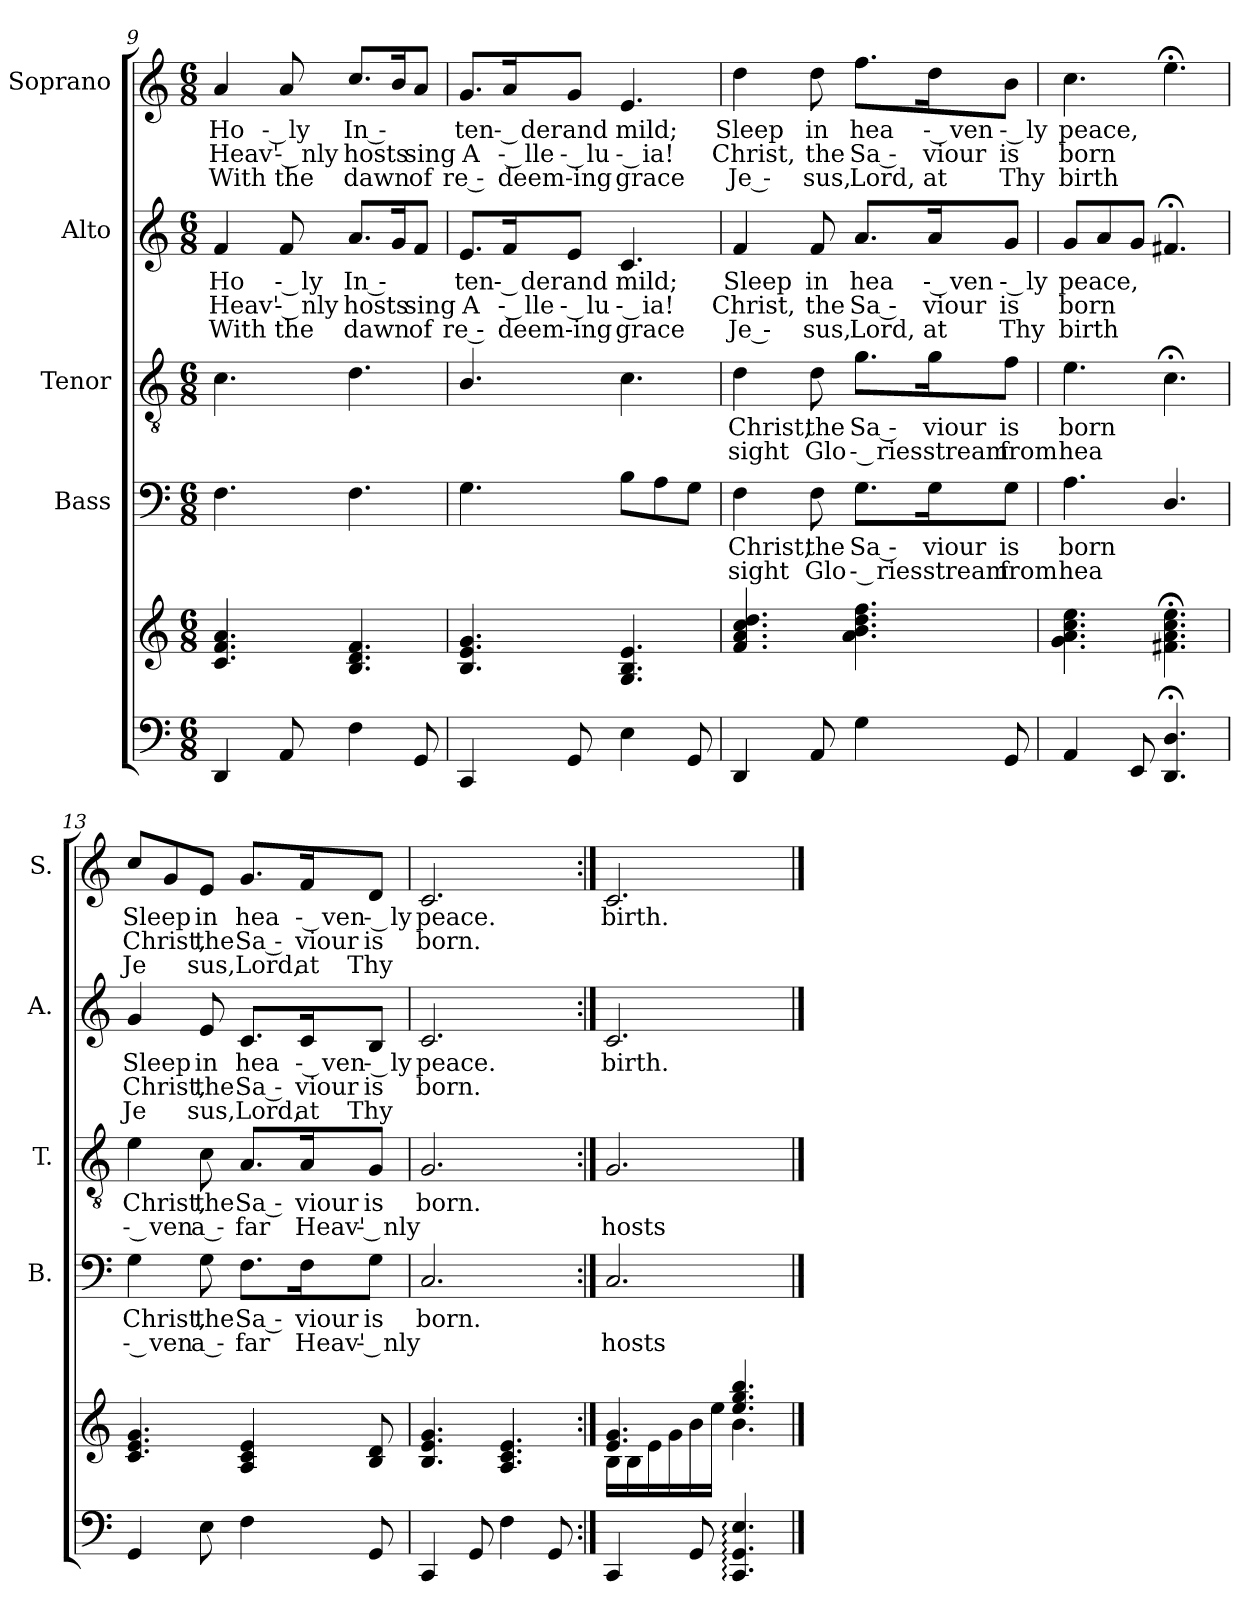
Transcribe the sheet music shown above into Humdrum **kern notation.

**kern	**kern	**kern	**text	**text	**kern	**text	**text	**kern	**text	**text	**text	**kern	**text	**text	**text
*part5	*part5	*part4	*part4	*part4	*part3	*part3	*part3	*part2	*part2	*part2	*part2	*part1	*part1	*part1	*part1
*staff6	*staff5	*staff4	*staff4	*staff4	*staff3	*staff3	*staff3	*staff2	*staff2	*staff2	*staff2	*staff1	*staff1	*staff1	*staff1
*	*	*I"Bass	*	*	*I"Tenor	*	*	*I"Alto	*	*	*	*I"Soprano	*	*	*
*	*	*I'B.	*	*	*I'T.	*	*	*I'A.	*	*	*	*I'S.	*	*	*
*clefF4	*clefG2	*clefF4	*	*	*clefGv2	*	*	*clefG2	*	*	*	*clefG2	*	*	*
*k[]	*k[]	*k[]	*	*	*k[]	*	*	*k[]	*	*	*	*k[]	*	*	*
*C:	*C:	*C:	*	*	*C:	*	*	*C:	*	*	*	*C:	*	*	*
*M6/8	*M6/8	*M6/8	*	*	*M6/8	*	*	*M6/8	*	*	*	*M6/8	*	*	*
=9	=9	=9	=9	=9	=9	=9	=9	=9	=9	=9	=9	=9	=9	=9	=9
!	!	!	!	!	!	!	!	!	!LO:LY:a	!LO:LY:a	!LO:LY:a	!	!LO:LY:b	!LO:LY:b	!LO:LY:b
4DD/	4.c/ 4.f/ 4.a/	4.F\	.	.	4.c\	.	.	4f/	Ho	Heav'	With	4a/	Ho	Heav'	With
!	!	!	!	!	!	!	!	!	!LO:LY:a:rj	!LO:LY:a:rj	!LO:LY:a:rj	!	!LO:LY:b:rj	!LO:LY:b:rj	!LO:LY:b:rj
8AA/	.	.	.	.	.	.	.	8f/	‐ ly	‐ nly	the	8a/	‐ ly	‐ nly	the
!	!	!	!	!	!	!	!	!	!LO:LY:a	!LO:LY:a	!LO:LY:a	!	!LO:LY:b	!LO:LY:b	!LO:LY:b
4F\	4.B/ 4.d/ 4.f/	4.F\	.	.	4.d\	.	.	8.a/L	In ‐	hosts	dawn	8.cc/L	In ‐	hosts	dawn
.	.	.	.	.	.	.	.	16g/k	.	.	.	16b/k	.	.	.
!	!	!	!	!	!	!	!	!	!	!LO:LY:a	!LO:LY:a	!	!	!LO:LY:b	!LO:LY:b
8GG/	.	.	.	.	.	.	.	8f/J	.	sing	of	8a/J	.	sing	of
!!LO:PB:g=z
=10	=10	=10	=10	=10	=10	=10	=10	=10	=10	=10	=10	=10	=10	=10	=10
!	!	!	!	!	!	!	!	!	!LO:LY:a	!LO:LY:a	!LO:LY:a	!	!LO:LY:b	!LO:LY:b	!LO:LY:b
4CC/	4.B/ 4.e/ 4.g/	4.G\	.	.	4.B/	.	.	8.e/L	ten	A	re ‐	8.g/L	ten	A	re ‐
!	!	!	!	!	!	!	!	!	!LO:LY:a:rj	!LO:LY:a:rj	!LO:LY:a:rj	!	!LO:LY:b:rj	!LO:LY:b:rj	!LO:LY:b:rj
.	.	.	.	.	.	.	.	16f/k	‐ der	‐ lle	deem‐ing	16a/k	‐ der	‐ lle	deem‐ing
!	!	!	!	!	!	!	!	!	!LO:LY:a	!LO:LY:a	!	!	!LO:LY:b	!LO:LY:b	!
8GG/	.	.	.	.	.	.	.	8e/J	and	‐ lu	.	8g/J	and	‐ lu	.
!	!	!	!	!	!	!	!	!	!LO:LY:a	!LO:LY:a	!LO:LY:a	!	!LO:LY:b	!LO:LY:b	!LO:LY:b
4E\	4.G/ 4.B/ 4.e/	8B\L	.	.	4.c\	.	.	4.c/	mild;	‐ ia!	grace	4.e/	mild;	‐ ia!	grace
.	.	8A\	.	.	.	.	.	.	.	.	.	.	.	.	.
8GG/	.	8G\J	.	.	.	.	.	.	.	.	.	.	.	.	.
=11	=11	=11	=11	=11	=11	=11	=11	=11	=11	=11	=11	=11	=11	=11	=11
!	!	!	!LO:LY:a	!LO:LY:a	!	!LO:LY:b	!LO:LY:b	!	!LO:LY:a	!LO:LY:a	!LO:LY:a	!	!LO:LY:b	!LO:LY:b	!LO:LY:b
4DD/	4.f/ 4.a/ 4.cc/ 4.dd/	4F\	Christ,	sight	4d\	Christ,	sight	4f/	Sleep	Christ,	Je ‐	4dd\	Sleep	Christ,	Je ‐
!	!	!	!LO:LY:a	!LO:LY:a	!	!LO:LY:b	!LO:LY:b	!	!LO:LY:a	!LO:LY:a	!LO:LY:a	!	!LO:LY:b	!LO:LY:b	!LO:LY:b
8AA/	.	8F\	the	Glo	8d\	the	Glo	8f/	in	the	sus,	8dd\	in	the	sus,
!	!	!	!LO:LY:a	!LO:LY:a	!	!LO:LY:b	!LO:LY:b	!	!LO:LY:a	!LO:LY:a	!LO:LY:a	!	!LO:LY:b	!LO:LY:b	!LO:LY:b
4G\	4.a\ 4.b\ 4.dd\ 4.ff\	8.G\L	Sa ‐	‐ ries	8.g\L	Sa ‐	‐ ries	8.a/L	hea	Sa ‐	Lord,	8.ff\L	hea	Sa ‐	Lord,
!	!	!	!LO:LY:a	!LO:LY:a	!	!LO:LY:b	!LO:LY:b	!	!LO:LY:a:rj	!LO:LY:a:rj	!LO:LY:a:rj	!	!LO:LY:b:rj	!LO:LY:b:rj	!LO:LY:b:rj
.	.	16G\k	viour	stream	16g\k	viour	stream	16a/k	‐ ven	viour	at	16dd\k	‐ ven	viour	at
!	!	!	!LO:LY:a	!LO:LY:a	!	!LO:LY:b	!LO:LY:b	!	!LO:LY:a:rj	!LO:LY:a:rj	!LO:LY:a:rj	!	!LO:LY:b:rj	!LO:LY:b:rj	!LO:LY:b:rj
8GG/	.	8G\J	is	from	8f\J	is	from	8g/J	‐ ly	is	Thy	8b\J	‐ ly	is	Thy
=12	=12	=12	=12	=12	=12	=12	=12	=12	=12	=12	=12	=12	=12	=12	=12
!	!	!	!LO:LY:a	!LO:LY:a	!	!LO:LY:b	!LO:LY:b	!	!LO:LY:a	!LO:LY:a	!LO:LY:a	!	!LO:LY:b	!LO:LY:b	!LO:LY:b
4AA/	4.g\ 4.a\ 4.cc\ 4.ee\	4.A\	born	hea	4.e\	born	hea	8g/L	peace,	born	birth	4.cc\	peace,	born	birth
.	.	.	.	.	.	.	.	8a/	.	.	.	.	.	.	.
8EE/	.	.	.	.	.	.	.	8g/J	.	.	.	.	.	.	.
4.DD/; 4.D/;	4.f#X\;< 4.a\;< 4.cc\;< 4.ee\;<	4.D/	.	.	4.c;<\	.	.	4.f#X;/	.	.	.	4.ee;<\	.	.	.
!!LO:LB:g=z
=13	=13	=13	=13	=13	=13	=13	=13	=13	=13	=13	=13	=13	=13	=13	=13
!	!	!	!LO:LY:a	!LO:LY:a	!	!LO:LY:b	!LO:LY:b	!	!LO:LY:a	!LO:LY:a	!LO:LY:a	!	!LO:LY:b	!LO:LY:b	!LO:LY:b
4GG/	4.c/ 4.e/ 4.g/	4G\	Christ,	‐ ven	4e\	Christ,	‐ ven	4g/	Sleep	Christ,	Je	8cc/L	Sleep	Christ,	Je
.	.	.	.	.	.	.	.	.	.	.	.	8g/	.	.	.
!	!	!	!LO:LY:a	!LO:LY:a	!	!LO:LY:b	!LO:LY:b	!	!LO:LY:a	!LO:LY:a	!LO:LY:a	!	!LO:LY:b	!LO:LY:b	!LO:LY:b
8E\	.	8G\	the	a ‐	8c\	the	a ‐	8e/	in	the	sus,	8e/J	in	the	sus,
!	!	!	!LO:LY:a	!LO:LY:a	!	!LO:LY:b	!LO:LY:b	!	!LO:LY:a	!LO:LY:a	!LO:LY:a	!	!LO:LY:b	!LO:LY:b	!LO:LY:b
4F\	4A/ 4c/ 4e/	8.F\L	Sa ‐	far	8.A/L	Sa ‐	far	8.c/L	hea	Sa ‐	Lord,	8.g/L	hea	Sa ‐	Lord,
!	!	!	!LO:LY:a	!LO:LY:a	!	!LO:LY:b	!LO:LY:b	!	!LO:LY:a:rj	!LO:LY:a:rj	!LO:LY:a:rj	!	!LO:LY:b:rj	!LO:LY:b:rj	!LO:LY:b:rj
.	.	16F\k	viour	Heav'	16A/k	viour	Heav'	16c/k	‐ ven	viour	at	16f/k	‐ ven	viour	at
!	!	!	!LO:LY:a	!LO:LY:a	!	!LO:LY:b	!LO:LY:b	!	!LO:LY:a:rj	!LO:LY:a:rj	!LO:LY:a:rj	!	!LO:LY:b:rj	!LO:LY:b:rj	!LO:LY:b:rj
8GG/	8B/ 8d/	8G\J	is	‐ nly	8G/J	is	‐ nly	8B/J	‐ ly	is	Thy	8d/J	‐ ly	is	Thy
=14	=14	=14	=14	=14	=14	=14	=14	=14	=14	=14	=14	=14	=14	=14	=14
!	!	!	!LO:LY:a	!	!	!LO:LY:b	!	!	!LO:LY:a	!LO:LY:a	!	!	!LO:LY:b	!LO:LY:b	!
4CC/	4.B/ 4.e/ 4.g/	2.C/	born.	.	2.G/	born.	.	2.c/	peace.	born.	.	2.c/	peace.	born.	.
8GG/	.	.	.	.	.	.	.	.	.	.	.	.	.	.	.
4F\	4.A/ 4.c/ 4.e/	.	.	.	.	.	.	.	.	.	.	.	.	.	.
8GG/	.	.	.	.	.	.	.	.	.	.	.	.	.	.	.
=15:|!	=15:|!	=15:|!	=15:|!	=15:|!	=15:|!	=15:|!	=15:|!	=15:|!	=15:|!	=15:|!	=15:|!	=15:|!	=15:|!	=15:|!	=15:|!
*	*^	*	*	*	*	*	*	*	*	*	*	*	*	*	*
!	!	!	!	!	!LO:LY:a	!	!	!LO:LY:b	!	!LO:LY:a	!	!	!	!LO:LY:b	!	!
4CC/	4.e/ 4.g/	16B\LL	2.C/	.	hosts	2.G/	.	hosts	2.c/	birth.	.	.	2.c/	birth.	.	.
.	.	16B\	.	.	.	.	.	.	.	.	.	.	.	.	.	.
.	.	16e\	.	.	.	.	.	.	.	.	.	.	.	.	.	.
.	.	16g\	.	.	.	.	.	.	.	.	.	.	.	.	.	.
8GG/	.	16b\	.	.	.	.	.	.	.	.	.	.	.	.	.	.
.	.	16ee\JJ	.	.	.	.	.	.	.	.	.	.	.	.	.	.
4.CC/: 4.GG/: 4.E/:	4.ee/ 4.gg/ 4.bb/	4.b\	.	.	.	.	.	.	.	.	.	.	.	.	.	.
*	*v	*v	*	*	*	*	*	*	*	*	*	*	*	*	*	*
==	==	==	==	==	==	==	==	==	==	==	==	==	==	==	==
*-	*-	*-	*-	*-	*-	*-	*-	*-	*-	*-	*-	*-	*-	*-	*-
